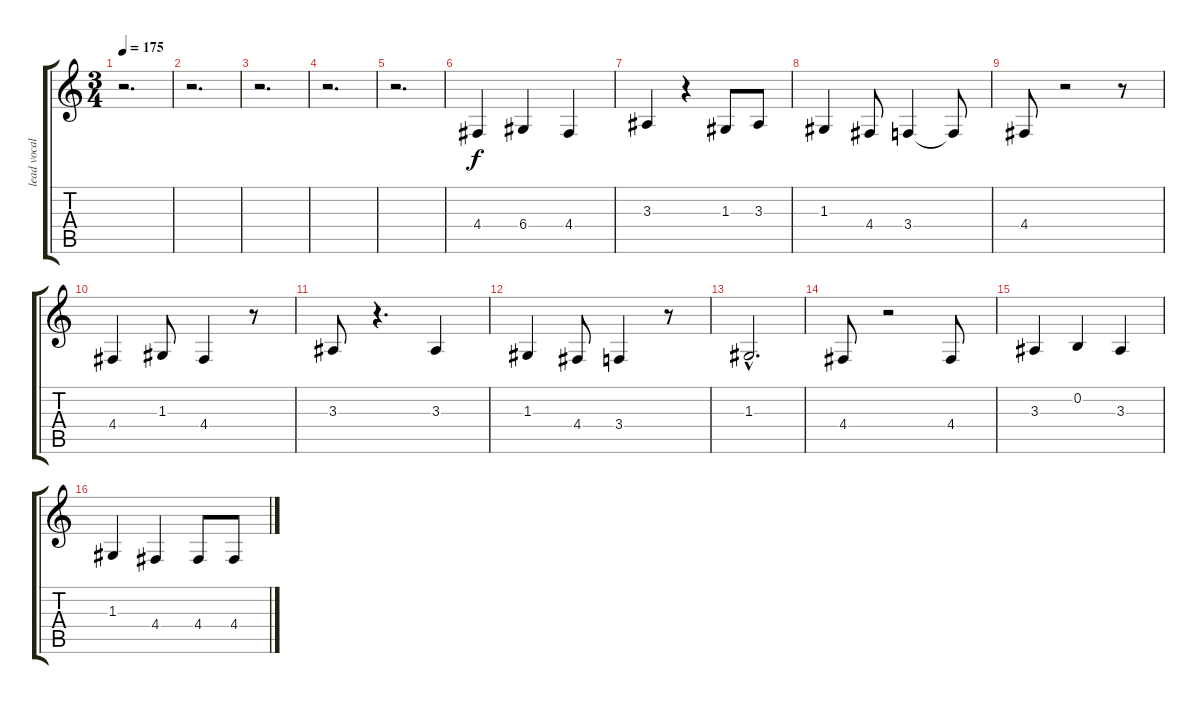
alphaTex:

\track ("lead vocals" "lead vocal") {instrument lead1square}
\staff {score tabs}
\tuning (E4 B3 G3 D3 A2 E2) {hide}
\ts (3 4)
\tempo 175
\clef g2
\ks c
r.2{d dy f} |
r.2{d} |
r.2{d} |
r.2{d} |
r.2{d} |
4.4.4 6.4.4 4.4.4 |
3.3.4 r.4 1.3.8 3.3.8 |
1.3.4 4.4.8 3.4.4 3.4{t}.8 |
4.4.8 r.2 r.8 |
4.4.4 1.3.8 4.4.4 r.8 |
3.3.8 r.4{d} 3.3.4 |
1.3.4 4.4.8 3.4.4 r.8 |
1.3{hac}.2{d} |
4.4.8 r.2 4.4.8 |
3.3.4 0.2.4 3.3.4 |
1.3.4 4.4.4 4.4.8 4.4.8
